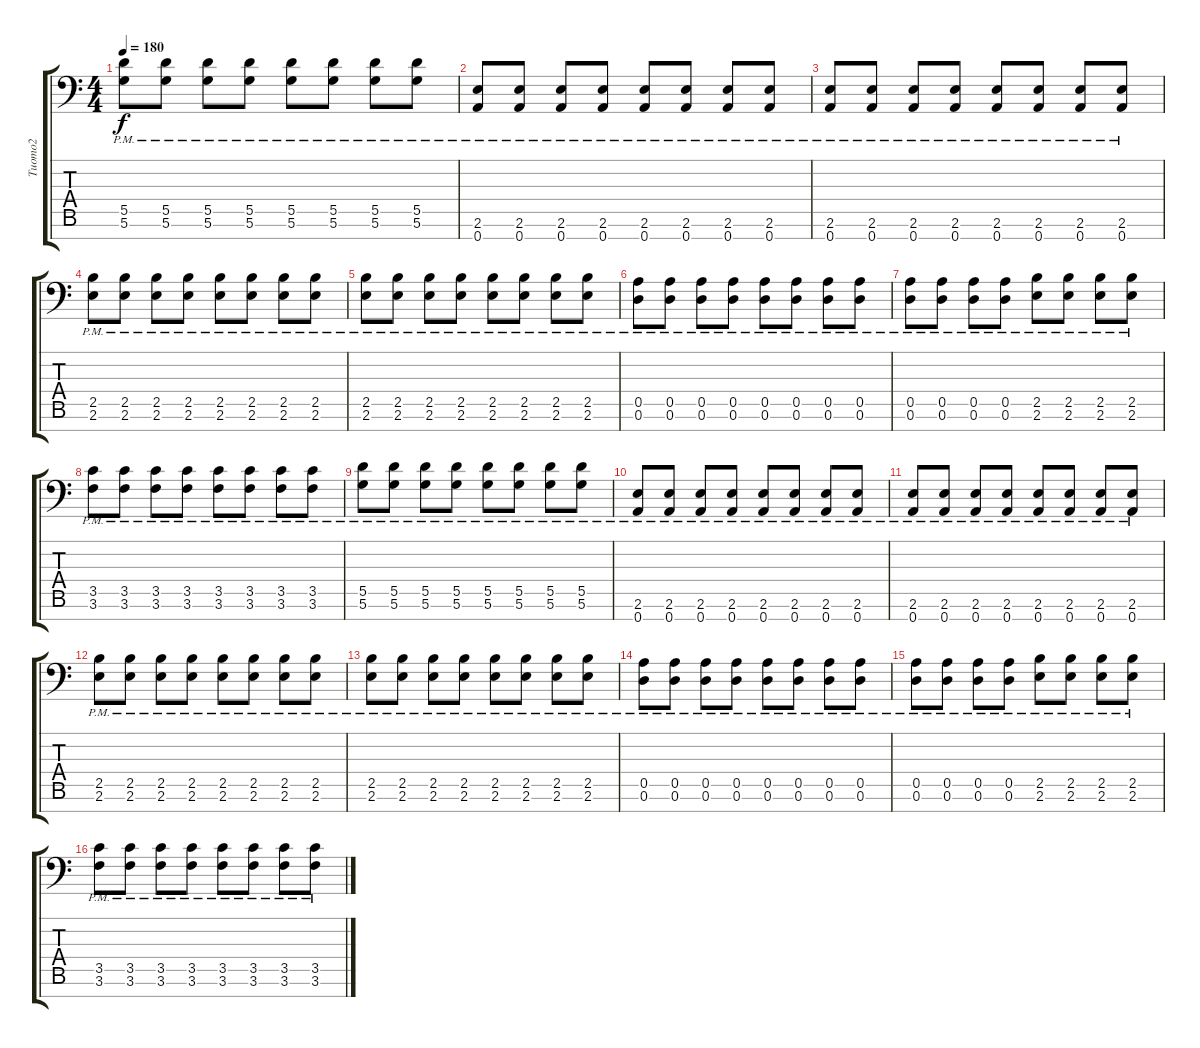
\track ("Tuomo2" "Tuomo2") {instrument distortionguitar}
\staff {score tabs}
\tuning (E4 B3 G3 D3 A2 D2 A1) {hide}
\ts (4 4)
\tempo 180
\clef f4
\ks c
(5.5{pm} 5.6{pm}).8{dy f} (5.5{pm} 5.6{pm}).8 (5.5{pm} 5.6{pm}).8 (5.5{pm} 5.6{pm}).8 (5.5{pm} 5.6{pm}).8 (5.5{pm} 5.6{pm}).8 (5.5{pm} 5.6{pm}).8 (5.5{pm} 5.6{pm}).8 |
(2.6{pm} 0.7{pm}).8{volume 10} (2.6{pm} 0.7{pm}).8 (2.6{pm} 0.7{pm}).8 (2.6{pm} 0.7{pm}).8 (2.6{pm} 0.7{pm}).8 (2.6{pm} 0.7{pm}).8 (2.6{pm} 0.7{pm}).8 (2.6{pm} 0.7{pm}).8 |
(2.6{pm} 0.7{pm}).8 (2.6{pm} 0.7{pm}).8 (2.6{pm} 0.7{pm}).8 (2.6{pm} 0.7{pm}).8 (2.6{pm} 0.7{pm}).8 (2.6{pm} 0.7{pm}).8 (2.6{pm} 0.7{pm}).8 (2.6{pm} 0.7{pm}).8 |
(2.5{pm} 2.6{pm}).8 (2.5{pm} 2.6{pm}).8 (2.5{pm} 2.6{pm}).8 (2.5{pm} 2.6{pm}).8 (2.5{pm} 2.6{pm}).8 (2.5{pm} 2.6{pm}).8 (2.5{pm} 2.6{pm}).8 (2.5{pm} 2.6{pm}).8 |
(2.5{pm} 2.6{pm}).8 (2.5{pm} 2.6{pm}).8 (2.5{pm} 2.6{pm}).8 (2.5{pm} 2.6{pm}).8 (2.5{pm} 2.6{pm}).8 (2.5{pm} 2.6{pm}).8 (2.5{pm} 2.6{pm}).8 (2.5{pm} 2.6{pm}).8 |
(0.5{pm} 0.6{pm}).8{volume 9} (0.5{pm} 0.6{pm}).8 (0.5{pm} 0.6{pm}).8 (0.5{pm} 0.6{pm}).8 (0.5{pm} 0.6{pm}).8 (0.5{pm} 0.6{pm}).8 (0.5{pm} 0.6{pm}).8 (0.5{pm} 0.6{pm}).8 |
(0.5{pm} 0.6{pm}).8 (0.5{pm} 0.6{pm}).8 (0.5{pm} 0.6{pm}).8 (0.5{pm} 0.6{pm}).8 (2.5{pm} 2.6{pm}).8 (2.5{pm} 2.6{pm}).8 (2.5{pm} 2.6{pm}).8 (2.5{pm} 2.6{pm}).8 |
(3.5{pm} 3.6{pm}).8 (3.5{pm} 3.6{pm}).8 (3.5{pm} 3.6{pm}).8 (3.5{pm} 3.6{pm}).8 (3.5{pm} 3.6{pm}).8 (3.5{pm} 3.6{pm}).8 (3.5{pm} 3.6{pm}).8 (3.5{pm} 3.6{pm}).8 |
(5.5{pm} 5.6{pm}).8 (5.5{pm} 5.6{pm}).8 (5.5{pm} 5.6{pm}).8 (5.5{pm} 5.6{pm}).8 (5.5{pm} 5.6{pm}).8 (5.5{pm} 5.6{pm}).8 (5.5{pm} 5.6{pm}).8 (5.5{pm} 5.6{pm}).8 |
(2.6{pm} 0.7{pm}).8{volume 8} (2.6{pm} 0.7{pm}).8 (2.6{pm} 0.7{pm}).8 (2.6{pm} 0.7{pm}).8 (2.6{pm} 0.7{pm}).8 (2.6{pm} 0.7{pm}).8 (2.6{pm} 0.7{pm}).8 (2.6{pm} 0.7{pm}).8 |
(2.6{pm} 0.7{pm}).8 (2.6{pm} 0.7{pm}).8 (2.6{pm} 0.7{pm}).8 (2.6{pm} 0.7{pm}).8 (2.6{pm} 0.7{pm}).8 (2.6{pm} 0.7{pm}).8 (2.6{pm} 0.7{pm}).8 (2.6{pm} 0.7{pm}).8 |
(2.5{pm} 2.6{pm}).8 (2.5{pm} 2.6{pm}).8 (2.5{pm} 2.6{pm}).8 (2.5{pm} 2.6{pm}).8 (2.5{pm} 2.6{pm}).8 (2.5{pm} 2.6{pm}).8 (2.5{pm} 2.6{pm}).8 (2.5{pm} 2.6{pm}).8 |
(2.5{pm} 2.6{pm}).8 (2.5{pm} 2.6{pm}).8 (2.5{pm} 2.6{pm}).8 (2.5{pm} 2.6{pm}).8 (2.5{pm} 2.6{pm}).8 (2.5{pm} 2.6{pm}).8 (2.5{pm} 2.6{pm}).8 (2.5{pm} 2.6{pm}).8 |
(0.5{pm} 0.6{pm}).8{volume 7} (0.5{pm} 0.6{pm}).8 (0.5{pm} 0.6{pm}).8 (0.5{pm} 0.6{pm}).8 (0.5{pm} 0.6{pm}).8 (0.5{pm} 0.6{pm}).8 (0.5{pm} 0.6{pm}).8 (0.5{pm} 0.6{pm}).8 |
(0.5{pm} 0.6{pm}).8 (0.5{pm} 0.6{pm}).8 (0.5{pm} 0.6{pm}).8 (0.5{pm} 0.6{pm}).8 (2.5{pm} 2.6{pm}).8 (2.5{pm} 2.6{pm}).8 (2.5{pm} 2.6{pm}).8 (2.5{pm} 2.6{pm}).8 |
(3.5{pm} 3.6{pm}).8 (3.5{pm} 3.6{pm}).8 (3.5{pm} 3.6{pm}).8 (3.5{pm} 3.6{pm}).8 (3.5{pm} 3.6{pm}).8 (3.5{pm} 3.6{pm}).8 (3.5{pm} 3.6{pm}).8 (3.5{pm} 3.6{pm}).8
